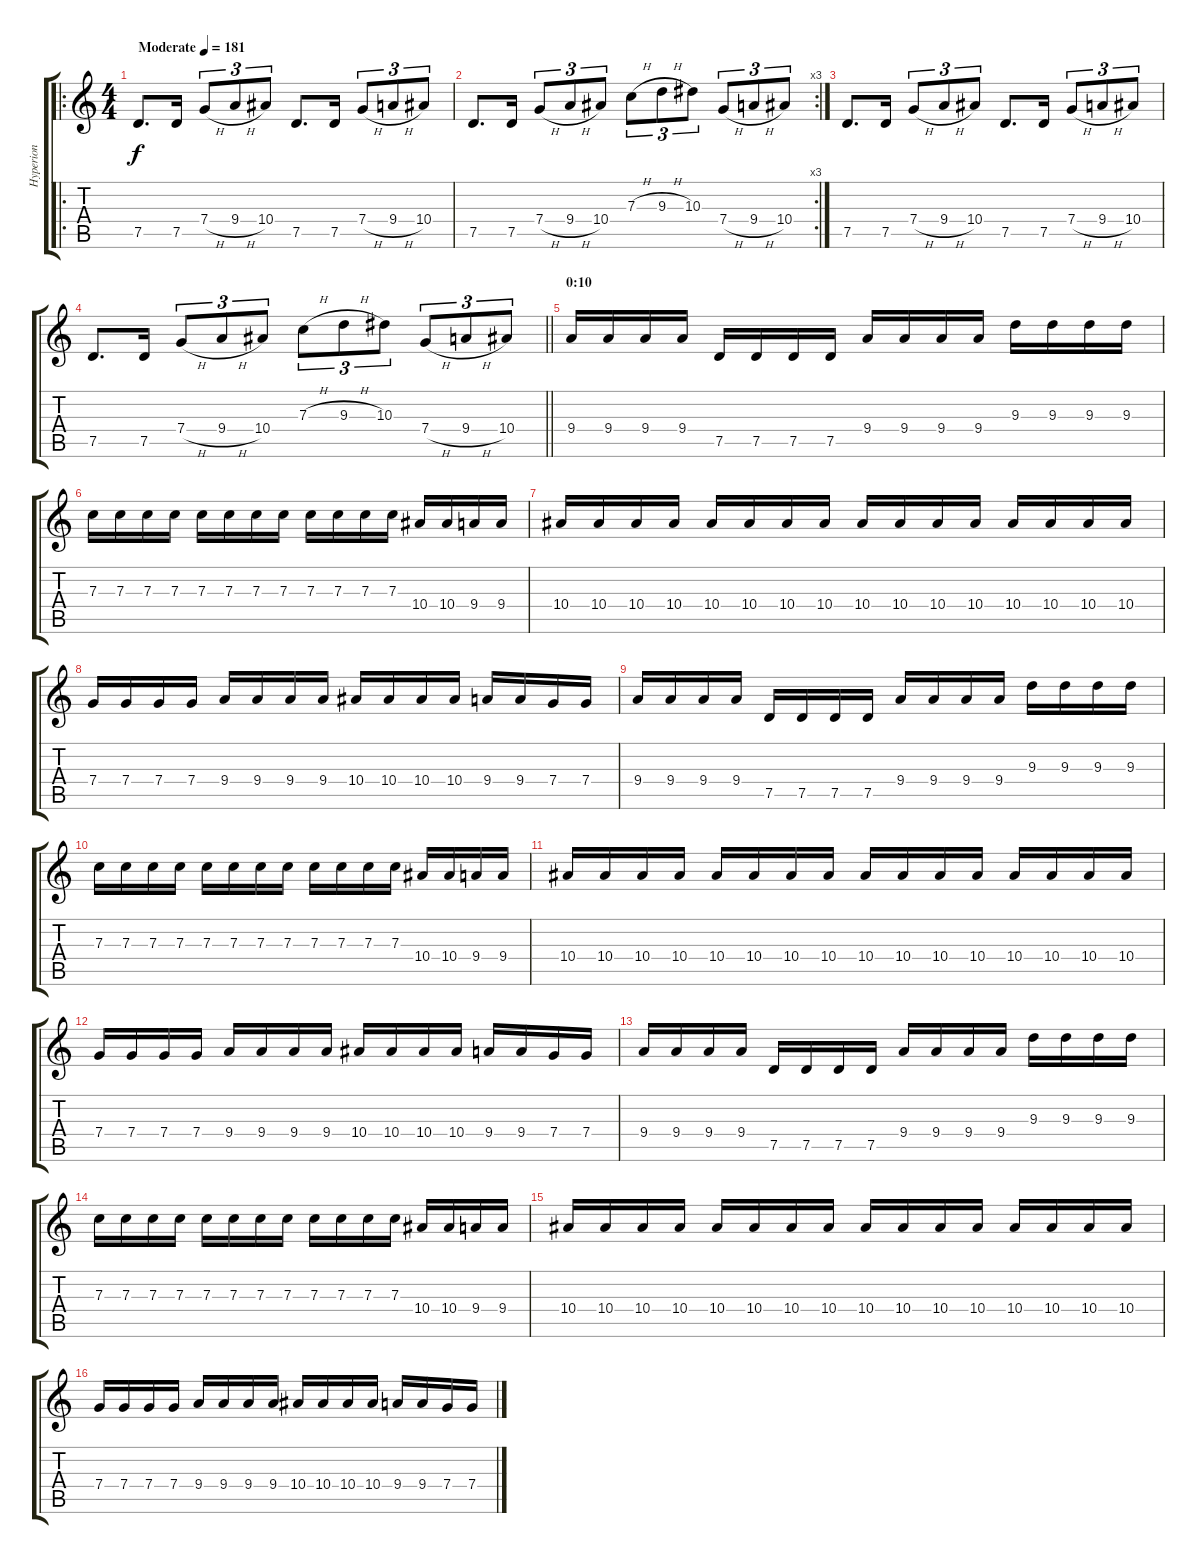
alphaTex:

\track ("Hyperion" "Hyperion") {instrument distortionguitar}
\staff {score tabs}
\tuning (D4 A3 F3 C3 G2 D2) {hide}
\ro
\ts (4 4)
\tempo (181 "Moderate")
\clef g2
\ks c
7.5.8{d dy f instrument distortionguitar} 7.5.16 7.4{h}.8{tu (3 2)} 9.4{h}.8{tu (3 2)} 10.4.8{tu (3 2)} 7.5.8{d} 7.5.16 7.4{h}.8{tu (3 2)} 9.4{h}.8{tu (3 2)} 10.4.8{tu (3 2)} |
\rc 3
7.5.8{d} 7.5.16 7.4{h}.8{tu (3 2)} 9.4{h}.8{tu (3 2)} 10.4.8{tu (3 2)} 7.3{h}.8{tu (3 2)} 9.3{h}.8{tu (3 2)} 10.3.8{tu (3 2)} 7.4{h}.8{tu (3 2)} 9.4{h}.8{tu (3 2)} 10.4.8{tu (3 2)} |
7.5.8{d} 7.5.16 7.4{h}.8{tu (3 2)} 9.4{h}.8{tu (3 2)} 10.4.8{tu (3 2)} 7.5.8{d} 7.5.16 7.4{h}.8{tu (3 2)} 9.4{h}.8{tu (3 2)} 10.4.8{tu (3 2)} |
\barLineRight lightlight
7.5.8{d} 7.5.16 7.4{h}.8{tu (3 2)} 9.4{h}.8{tu (3 2)} 10.4.8{tu (3 2)} 7.3{h}.8{tu (3 2)} 9.3{h}.8{tu (3 2)} 10.3.8{tu (3 2)} 7.4{h}.8{tu (3 2)} 9.4{h}.8{tu (3 2)} 10.4.8{tu (3 2)} |
\section ("" "0:10")
9.4.16 9.4.16 9.4.16 9.4.16 7.5.16 7.5.16 7.5.16 7.5.16 9.4.16 9.4.16 9.4.16 9.4.16 9.3.16 9.3.16 9.3.16 9.3.16 |
7.3.16 7.3.16 7.3.16 7.3.16 7.3.16 7.3.16 7.3.16 7.3.16 7.3.16 7.3.16 7.3.16 7.3.16 10.4.16 10.4.16 9.4.16 9.4.16 |
10.4.16 10.4.16 10.4.16 10.4.16 10.4.16 10.4.16 10.4.16 10.4.16 10.4.16 10.4.16 10.4.16 10.4.16 10.4.16 10.4.16 10.4.16 10.4.16 |
7.4.16 7.4.16 7.4.16 7.4.16 9.4.16 9.4.16 9.4.16 9.4.16 10.4.16 10.4.16 10.4.16 10.4.16 9.4.16 9.4.16 7.4.16 7.4.16 |
9.4.16 9.4.16 9.4.16 9.4.16 7.5.16 7.5.16 7.5.16 7.5.16 9.4.16 9.4.16 9.4.16 9.4.16 9.3.16 9.3.16 9.3.16 9.3.16 |
7.3.16 7.3.16 7.3.16 7.3.16 7.3.16 7.3.16 7.3.16 7.3.16 7.3.16 7.3.16 7.3.16 7.3.16 10.4.16 10.4.16 9.4.16 9.4.16 |
10.4.16 10.4.16 10.4.16 10.4.16 10.4.16 10.4.16 10.4.16 10.4.16 10.4.16 10.4.16 10.4.16 10.4.16 10.4.16 10.4.16 10.4.16 10.4.16 |
7.4.16 7.4.16 7.4.16 7.4.16 9.4.16 9.4.16 9.4.16 9.4.16 10.4.16 10.4.16 10.4.16 10.4.16 9.4.16 9.4.16 7.4.16 7.4.16 |
9.4.16 9.4.16 9.4.16 9.4.16 7.5.16 7.5.16 7.5.16 7.5.16 9.4.16 9.4.16 9.4.16 9.4.16 9.3.16 9.3.16 9.3.16 9.3.16 |
7.3.16 7.3.16 7.3.16 7.3.16 7.3.16 7.3.16 7.3.16 7.3.16 7.3.16 7.3.16 7.3.16 7.3.16 10.4.16 10.4.16 9.4.16 9.4.16 |
10.4.16 10.4.16 10.4.16 10.4.16 10.4.16 10.4.16 10.4.16 10.4.16 10.4.16 10.4.16 10.4.16 10.4.16 10.4.16 10.4.16 10.4.16 10.4.16 |
7.4.16 7.4.16 7.4.16 7.4.16 9.4.16 9.4.16 9.4.16 9.4.16 10.4.16 10.4.16 10.4.16 10.4.16 9.4.16 9.4.16 7.4.16 7.4.16
